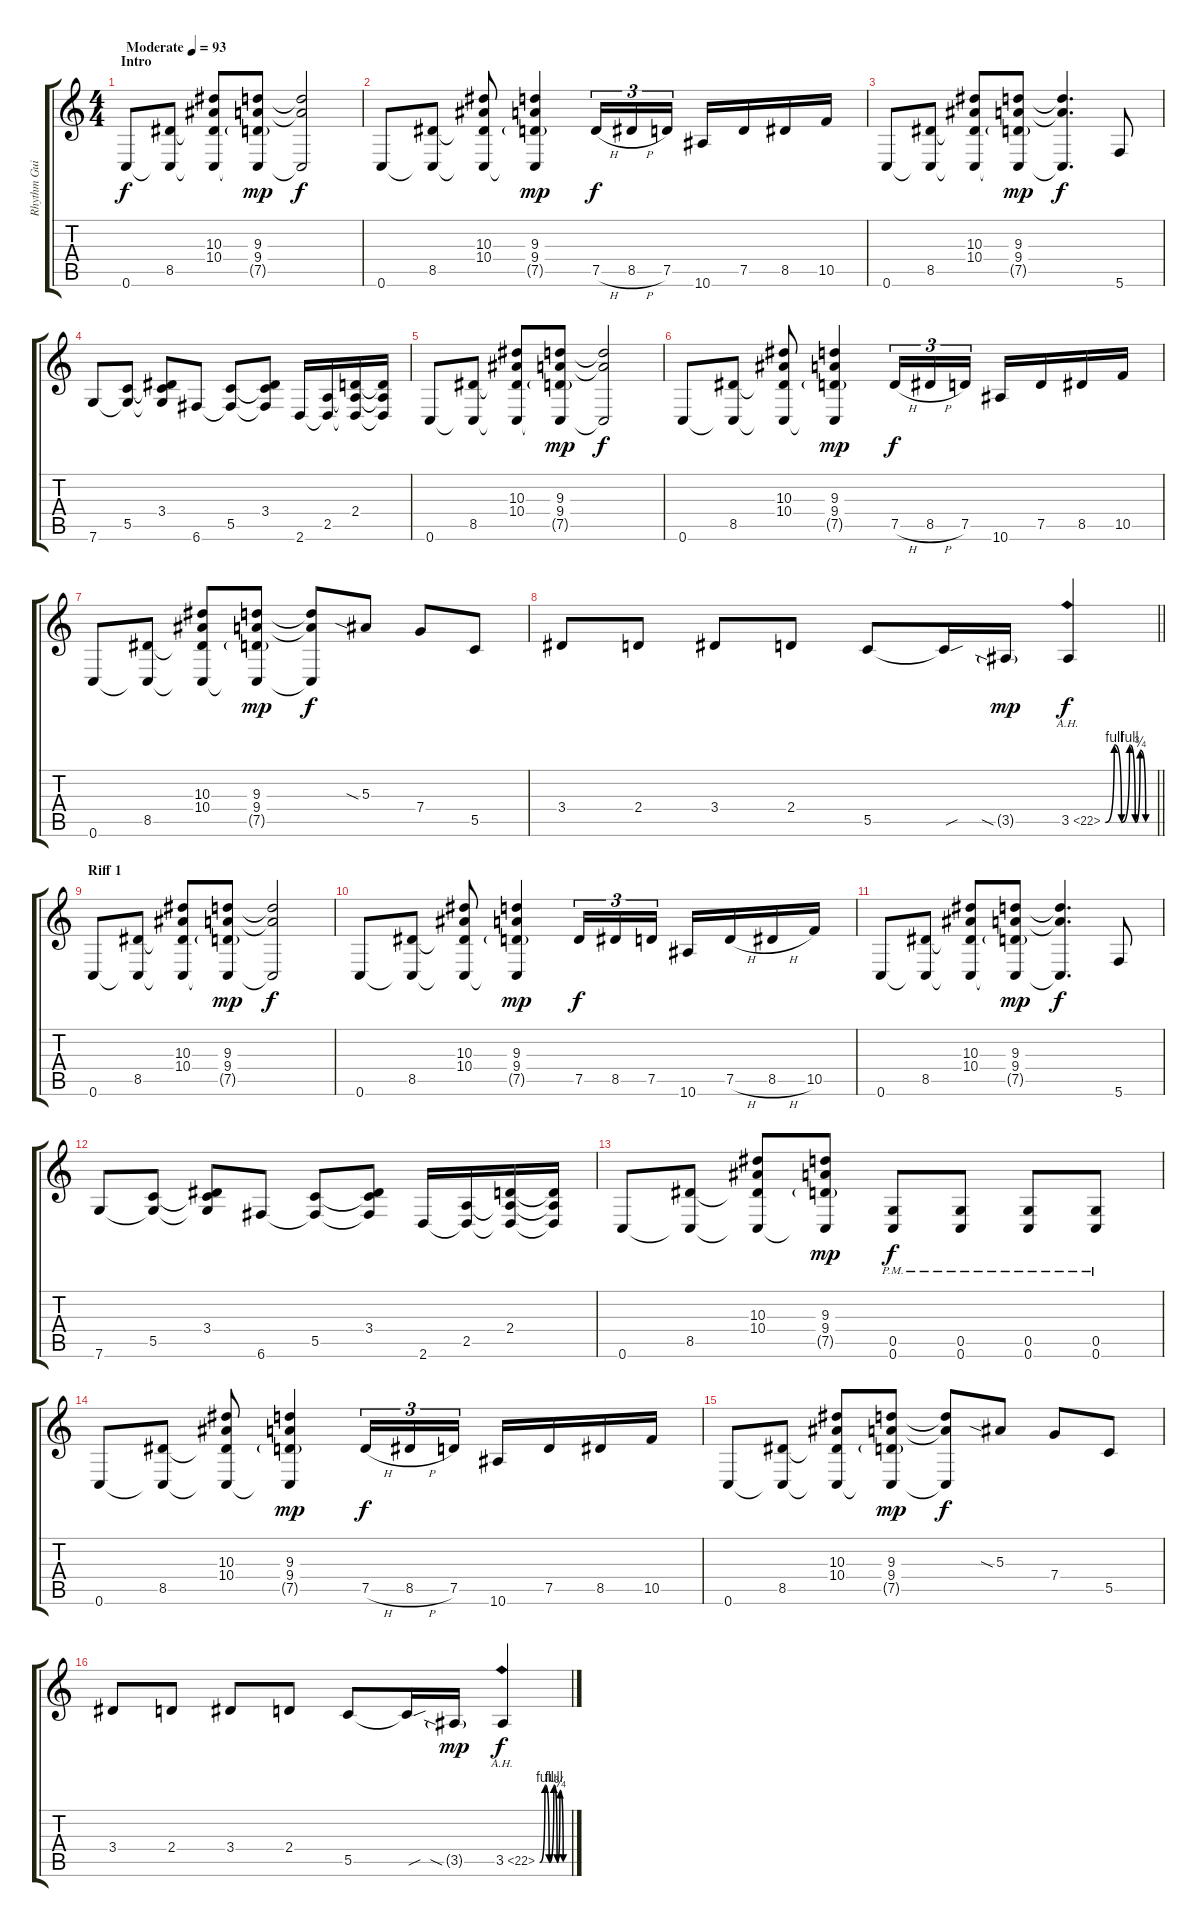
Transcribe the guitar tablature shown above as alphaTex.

\track ("Rhythm Guitar L/Roope" "Rhythm Gui") {instrument distortionguitar}
\staff {score tabs}
\tuning (D4 A3 F3 C3 G2 C2) {hide}
\ts (4 4)
\section ("" "Intro")
\tempo (93 "Moderate")
\clef g2
\ks c
0.6.8{dy f instrument distortionguitar} (8.5 0.6{t}).8 (10.3 10.4 8.5{t} 0.6{t}).8 (9.3 9.4 7.5{g} 0.6{t}).8{dy mp} (9.3{t} 9.4{t} 0.6{t}).2{dy f} |
0.6.8 (8.5 0.6{t}).8 (10.3 10.4 8.5{t} 0.6{t}).8 (9.3 9.4 7.5{g} 0.6{t}).4{dy mp} 7.5{h}.16{tu (3 2) dy f} 8.5{h}.16{tu (3 2)} 7.5.16{tu (3 2)} 10.6.16 7.5.16 8.5.16 10.5.16 |
0.6.8 (8.5 0.6{t}).8 (10.3 10.4 8.5{t} 0.6{t}).8 (9.3 9.4 7.5{g} 0.6{t}).8{dy mp} (9.3{t} 9.4{t} 0.6{t}).4{d dy f} 5.6.8 |
7.6.8 (5.5 7.6{t}).8 (3.4 5.5{t} 7.6{t}).8 6.6.8 (5.5 6.6{t}).8 (3.4 5.5{t} 6.6{t}).8 2.6.16 (2.5 2.6{t}).16 (2.4 2.5{t} 2.6{t}).16 (2.4{t} 2.5{t} 2.6{t}).16 |
0.6.8 (8.5 0.6{t}).8 (10.3 10.4 8.5{t} 0.6{t}).8 (9.3 9.4 7.5{g} 0.6{t}).8{dy mp} (9.3{t} 9.4{t} 0.6{t}).2{dy f} |
0.6.8 (8.5 0.6{t}).8 (10.3 10.4 8.5{t} 0.6{t}).8 (9.3 9.4 7.5{g} 0.6{t}).4{dy mp} 7.5{h}.16{tu (3 2) dy f} 8.5{h}.16{tu (3 2)} 7.5.16{tu (3 2)} 10.6.16 7.5.16 8.5.16 10.5.16 |
0.6.8 (8.5 0.6{t}).8 (10.3 10.4 8.5{t} 0.6{t}).8 (9.3 9.4 7.5{g} 0.6{t}).8{dy mp} (9.3{t} 9.4{t} 0.6{t}).8{dy f} 5.3{sia}.8 7.4.8 5.5.8 |
\barLineRight lightlight
3.4.8 2.4.8 3.4.8 2.4.8 5.5.8 5.5{sou t}.16 3.5{sia g}.16{dy mp} 3.5{be (custom 0 0 11 4 20 0 30 4 37 0 43 3 50 0 60 0) ah 19}.4{dy f} |
\section ("" "Riff 1")
0.6.8 (8.5 0.6{t}).8 (10.3 10.4 8.5{t} 0.6{t}).8 (9.3 9.4 7.5{g} 0.6{t}).8{dy mp} (9.3{t} 9.4{t} 0.6{t}).2{dy f} |
0.6.8 (8.5 0.6{t}).8 (10.3 10.4 8.5{t} 0.6{t}).8 (9.3 9.4 7.5{g} 0.6{t}).4{dy mp} 7.5.16{tu (3 2) dy f} 8.5.16{tu (3 2)} 7.5.16{tu (3 2)} 10.6.16 7.5{h}.16 8.5{h}.16 10.5.16 |
0.6.8 (8.5 0.6{t}).8 (10.3 10.4 8.5{t} 0.6{t}).8 (9.3 9.4 7.5{g} 0.6{t}).8{dy mp} (9.3{t} 9.4{t} 0.6{t}).4{d dy f} 5.6.8 |
7.6.8 (5.5 7.6{t}).8 (3.4 5.5{t} 7.6{t}).8 6.6.8 (5.5 6.6{t}).8 (3.4 5.5{t} 6.6{t}).8 2.6.16 (2.5 2.6{t}).16 (2.4 2.5{t} 2.6{t}).16 (2.4{t} 2.5{t} 2.6{t}).16 |
0.6.8 (8.5 0.6{t}).8 (10.3 10.4 8.5{t} 0.6{t}).8 (9.3 9.4 7.5{g} 0.6{t}).8{dy mp} (0.5{pm} 0.6{pm}).8{dy f} (0.5{pm} 0.6{pm}).8 (0.5{pm} 0.6{pm}).8 (0.5{pm} 0.6{pm}).8 |
0.6.8 (8.5 0.6{t}).8 (10.3 10.4 8.5{t} 0.6{t}).8 (9.3 9.4 7.5{g} 0.6{t}).4{dy mp} 7.5{h}.16{tu (3 2) dy f} 8.5{h}.16{tu (3 2)} 7.5.16{tu (3 2)} 10.6.16 7.5.16 8.5.16 10.5.16 |
0.6.8 (8.5 0.6{t}).8 (10.3 10.4 8.5{t} 0.6{t}).8 (9.3 9.4 7.5{g} 0.6{t}).8{dy mp} (9.3{t} 9.4{t} 0.6{t}).8{dy f} 5.3{sia}.8 7.4.8 5.5.8 |
3.4.8 2.4.8 3.4.8 2.4.8 5.5.8 5.5{sou t}.16 3.5{sia g}.16{dy mp} 3.5{be (custom 0 0 11 4 20 0 30 4 37 0 43 3 50 0 60 0) ah 19}.4{dy f}
